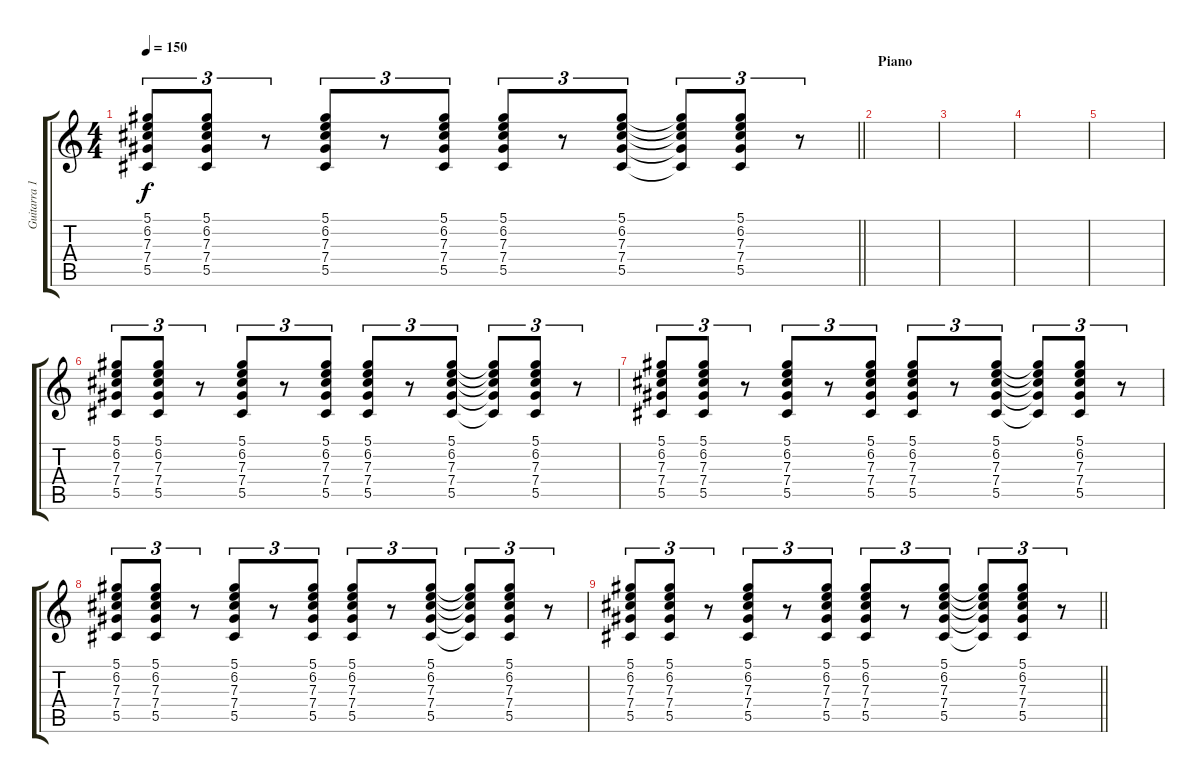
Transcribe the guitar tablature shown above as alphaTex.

\track ("Guitarra 1" "Guitarra 1") {instrument overdrivenguitar}
\staff {score tabs}
\tuning (Eb4 Bb3 Gb3 Db3 Ab2 Eb2) {hide}
\ts (4 4)
\tempo 150
\clef g2
\barLineRight lightlight
\ks c
(5.1 6.2 7.3 7.4 5.5).8{tu (3 2) dy f} (5.1 6.2 7.3 7.4 5.5).8{tu (3 2)} r.8{tu (3 2)} (5.1 6.2 7.3 7.4 5.5).8{tu (3 2)} r.8{tu (3 2)} (5.1 6.2 7.3 7.4 5.5).8{tu (3 2)} (5.1 6.2 7.3 7.4 5.5).8{tu (3 2)} r.8{tu (3 2)} (5.1 6.2 7.3 7.4 5.5).8{tu (3 2)} (5.1{t} 6.2{t} 7.3{t} 7.4{t} 5.5{t}).8{tu (3 2)} (5.1 6.2 7.3 7.4 5.5).8{tu (3 2)} r.8{tu (3 2)} |
\section ("" "Piano")
|
|
|
|
(5.1 6.2 7.3 7.4 5.5).8{tu (3 2)} (5.1 6.2 7.3 7.4 5.5).8{tu (3 2)} r.8{tu (3 2)} (5.1 6.2 7.3 7.4 5.5).8{tu (3 2)} r.8{tu (3 2)} (5.1 6.2 7.3 7.4 5.5).8{tu (3 2)} (5.1 6.2 7.3 7.4 5.5).8{tu (3 2)} r.8{tu (3 2)} (5.1 6.2 7.3 7.4 5.5).8{tu (3 2)} (5.1{t} 6.2{t} 7.3{t} 7.4{t} 5.5{t}).8{tu (3 2)} (5.1 6.2 7.3 7.4 5.5).8{tu (3 2)} r.8{tu (3 2)} |
(5.1 6.2 7.3 7.4 5.5).8{tu (3 2)} (5.1 6.2 7.3 7.4 5.5).8{tu (3 2)} r.8{tu (3 2)} (5.1 6.2 7.3 7.4 5.5).8{tu (3 2)} r.8{tu (3 2)} (5.1 6.2 7.3 7.4 5.5).8{tu (3 2)} (5.1 6.2 7.3 7.4 5.5).8{tu (3 2)} r.8{tu (3 2)} (5.1 6.2 7.3 7.4 5.5).8{tu (3 2)} (5.1{t} 6.2{t} 7.3{t} 7.4{t} 5.5{t}).8{tu (3 2)} (5.1 6.2 7.3 7.4 5.5).8{tu (3 2)} r.8{tu (3 2)} |
(5.1 6.2 7.3 7.4 5.5).8{tu (3 2)} (5.1 6.2 7.3 7.4 5.5).8{tu (3 2)} r.8{tu (3 2)} (5.1 6.2 7.3 7.4 5.5).8{tu (3 2)} r.8{tu (3 2)} (5.1 6.2 7.3 7.4 5.5).8{tu (3 2)} (5.1 6.2 7.3 7.4 5.5).8{tu (3 2)} r.8{tu (3 2)} (5.1 6.2 7.3 7.4 5.5).8{tu (3 2)} (5.1{t} 6.2{t} 7.3{t} 7.4{t} 5.5{t}).8{tu (3 2)} (5.1 6.2 7.3 7.4 5.5).8{tu (3 2)} r.8{tu (3 2)} |
\barLineRight lightlight
(5.1 6.2 7.3 7.4 5.5).8{tu (3 2)} (5.1 6.2 7.3 7.4 5.5).8{tu (3 2)} r.8{tu (3 2)} (5.1 6.2 7.3 7.4 5.5).8{tu (3 2)} r.8{tu (3 2)} (5.1 6.2 7.3 7.4 5.5).8{tu (3 2)} (5.1 6.2 7.3 7.4 5.5).8{tu (3 2)} r.8{tu (3 2)} (5.1 6.2 7.3 7.4 5.5).8{tu (3 2)} (5.1{t} 6.2{t} 7.3{t} 7.4{t} 5.5{t}).8{tu (3 2)} (5.1 6.2 7.3 7.4 5.5).8{tu (3 2)} r.8{tu (3 2)}
